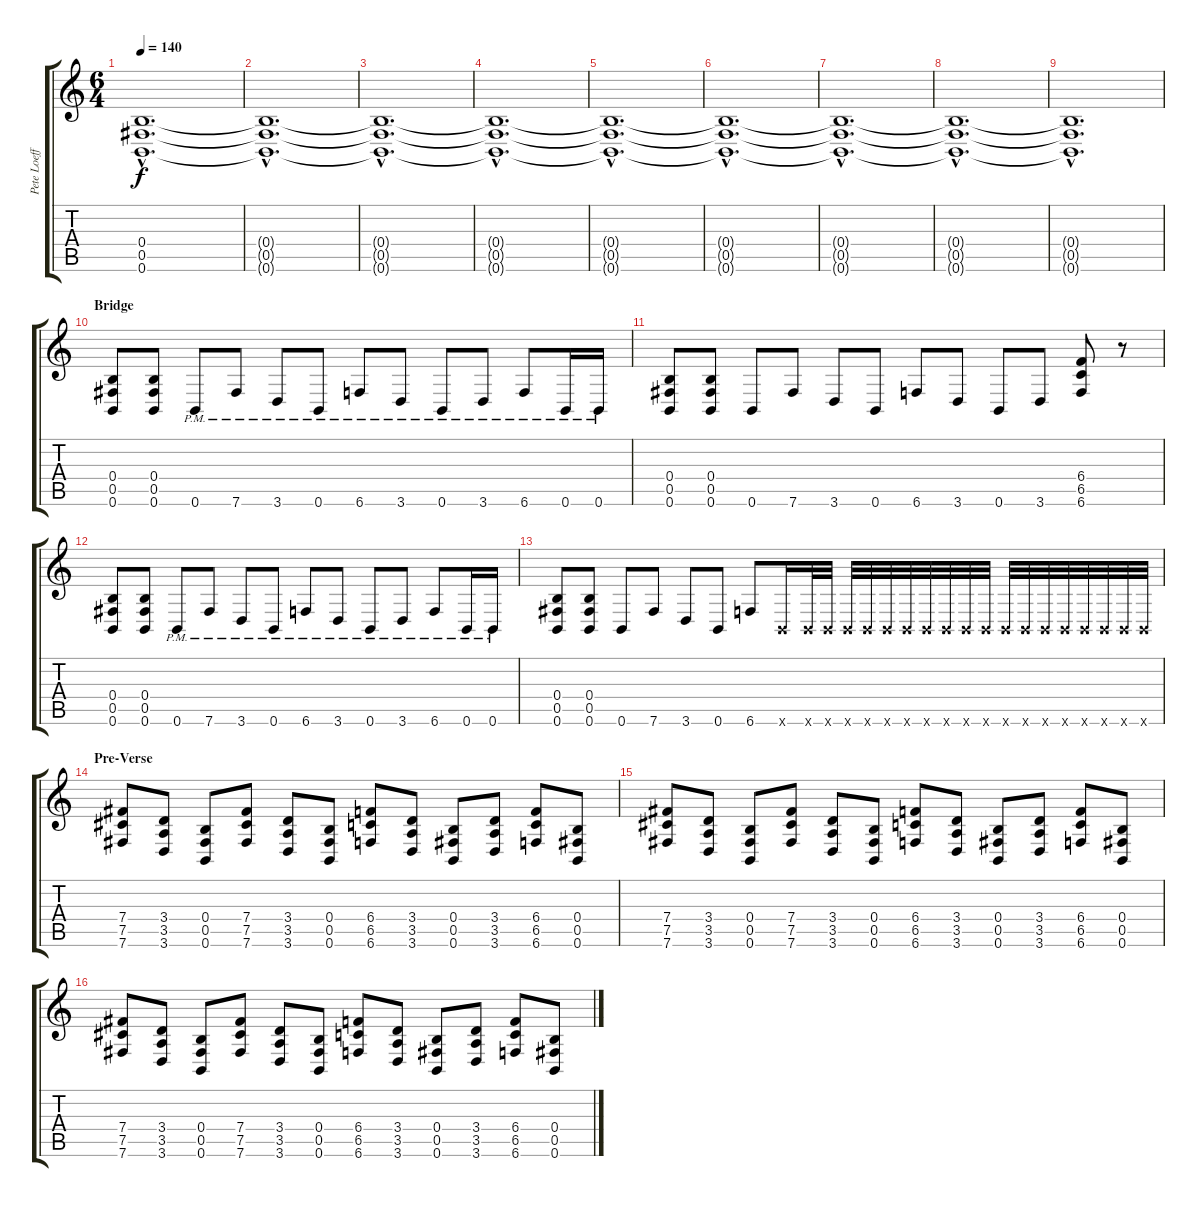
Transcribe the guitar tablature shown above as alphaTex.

\track ("Pete Loeffler - Distortion Guitar" "Pete Loeff") {instrument overdrivenguitar}
\staff {score tabs}
\tuning (Db4 Ab3 E3 B2 Gb2 B1) {hide}
\ts (6 4)
\tempo 140
\clef g2
\ks c
(0.4{hac t} 0.5{hac t} 0.6{hac t}).1{d dy f} |
(0.4{hac t} 0.5{hac t} 0.6{hac t}).1{d} |
(0.4{hac t} 0.5{hac t} 0.6{hac t}).1{d} |
(0.4{hac t} 0.5{hac t} 0.6{hac t}).1{d} |
(0.4{hac t} 0.5{hac t} 0.6{hac t}).1{d} |
(0.4{hac t} 0.5{hac t} 0.6{hac t}).1{d} |
(0.4{hac t} 0.5{hac t} 0.6{hac t}).1{d} |
(0.4{hac t} 0.5{hac t} 0.6{hac t}).1{d volume 7} |
(0.4{hac t} 0.5{hac t} 0.6{hac t}).1{d volume 13} |
\section ("" "Bridge")
(0.4 0.5 0.6).8{volume 16} (0.4 0.5 0.6).8 0.6{pm}.8 7.6{pm}.8 3.6{pm}.8 0.6{pm}.8 6.6{pm}.8 3.6{pm}.8 0.6{pm}.8 3.6{pm}.8 6.6{pm}.8 0.6{pm}.16 0.6{pm}.16 |
(0.4 0.5 0.6).8 (0.4 0.5 0.6).8 0.6.8 7.6.8 3.6.8 0.6.8 6.6.8 3.6.8 0.6.8 3.6.8 (6.4 6.5 6.6).8 r.8 |
(0.4 0.5 0.6).8 (0.4 0.5 0.6).8 0.6{pm}.8 7.6{pm}.8 3.6{pm}.8 0.6{pm}.8 6.6{pm}.8 3.6{pm}.8 0.6{pm}.8 3.6{pm}.8 6.6{pm}.8 0.6{pm}.16 0.6{pm}.16 |
(0.4 0.5 0.6).8 (0.4 0.5 0.6).8 0.6.8 7.6.8 3.6.8 0.6.8 6.6.8 0.6{x}.16 0.6{x}.32 0.6{x}.32 0.6{x}.32 0.6{x}.32 0.6{x}.32 0.6{x}.32 0.6{x}.32 0.6{x}.32 0.6{x}.32 0.6{x}.32 0.6{x}.32 0.6{x}.32 0.6{x}.32 0.6{x}.32 0.6{x}.32 0.6{x}.32 0.6{x}.32 0.6{x}.32 |
\section ("" "Pre-Verse")
(7.4 7.5 7.6).8 (3.4 3.5 3.6).8 (0.4 0.5 0.6).8 (7.4 7.5 7.6).8 (3.4 3.5 3.6).8 (0.4 0.5 0.6).8 (6.4 6.5 6.6).8 (3.4 3.5 3.6).8 (0.4 0.5 0.6).8 (3.4 3.5 3.6).8 (6.4 6.5 6.6).8 (0.4 0.5 0.6).8 |
(7.4 7.5 7.6).8 (3.4 3.5 3.6).8 (0.4 0.5 0.6).8 (7.4 7.5 7.6).8 (3.4 3.5 3.6).8 (0.4 0.5 0.6).8 (6.4 6.5 6.6).8 (3.4 3.5 3.6).8 (0.4 0.5 0.6).8 (3.4 3.5 3.6).8 (6.4 6.5 6.6).8 (0.4 0.5 0.6).8 |
(7.4 7.5 7.6).8 (3.4 3.5 3.6).8 (0.4 0.5 0.6).8 (7.4 7.5 7.6).8 (3.4 3.5 3.6).8 (0.4 0.5 0.6).8 (6.4 6.5 6.6).8 (3.4 3.5 3.6).8 (0.4 0.5 0.6).8 (3.4 3.5 3.6).8 (6.4 6.5 6.6).8 (0.4 0.5 0.6).8
